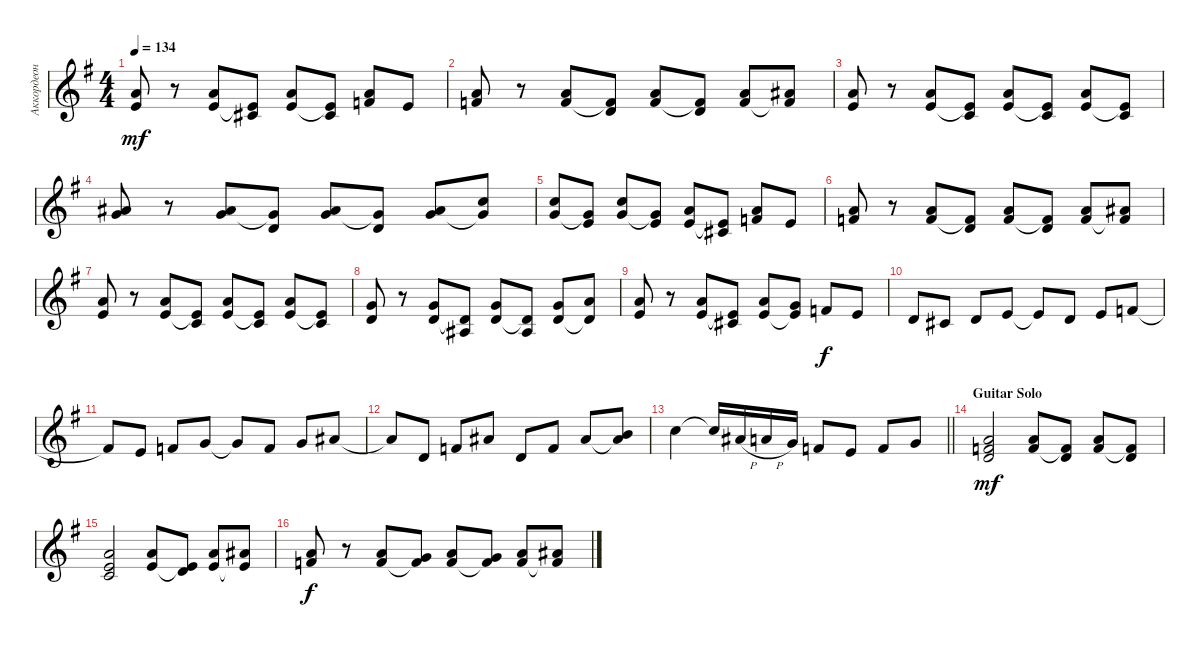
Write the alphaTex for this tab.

\track ("Аккордеон" "Аккордеон") {instrument accordion}
\staff {score}
\tuning (E4 B3 G3 D3 A2 E2) {hide}
\ts (4 4)
\tempo 134
\clef g2
\ks eminor
(5.1 5.2).8{dy mf} r.8 (5.1 5.2).8 (5.2{t} 6.3).8 (5.1 5.2).8 (5.2{t} 6.3).8 (5.1 6.2).8 5.2.8 |
(5.1 6.2).8 r.8 (5.1 6.2).8 (6.2{t} 7.3).8 (5.1 6.2).8 (6.2{t} 7.3).8 (5.1 6.2).8 (6.1 6.2{t}).8 |
(5.1 5.2).8 r.8 (5.1 5.2).8 (5.2{t} 5.3).8 (5.1 5.2).8 (5.2{t} 5.3).8 (5.1 5.2).8 (5.2{t} 5.3).8 |
(6.1 8.2).8 r.8 (6.1 8.2).8 (8.2{t} 7.3).8 (6.1 8.2).8 (8.2{t} 7.3).8 (6.1 8.2).8 (8.1 8.2{t}).8 |
(8.1 8.2).8 (8.2{t} 9.3).8 (8.1 8.2).8 (8.2{t} 9.3).8 (5.1 5.2).8 (5.2{t} 6.3).8 (5.1 6.2).8 5.2.8 |
(5.1 6.2).8 r.8 (5.1 6.2).8 (6.2{t} 7.3).8 (5.1 6.2).8 (6.2{t} 7.3).8 (5.1 6.2).8 (6.1 6.2{t}).8 |
(5.1 5.2).8 r.8 (5.1 5.2).8 (5.2{t} 5.3).8 (5.1 5.2).8 (5.2{t} 5.3).8 (5.1 5.2).8 (5.2{t} 5.3).8 |
(3.1 3.2).8 r.8 (3.1 3.2).8 (3.2{t} 3.3).8 (3.1 3.2).8 (3.2{t} 3.3).8 (3.1 3.2).8 (5.1 3.2{t}).8 |
(5.1 5.2).8 r.8 (5.1 5.2).8 (5.2{t} 6.3).8 (5.1 5.2).8 (3.1 5.2{t}).8 6.2.8{dy f} 5.2.8 |
3.2.8 6.3.8 3.2.8 5.2.8 5.2{t}.8 3.2.8 5.2.8 6.2.8 |
6.2{t}.8 5.2.8 6.2.8 3.1.8 3.1{t}.8 6.2.8 3.1.8 6.1.8 |
6.1{t}.8 3.2.8 6.2.8 6.1.8 3.2.8 6.2.8 6.1.8 (6.1{t} 12.2).8 |
\barLineRight lightlight
8.1.4 8.1{t}.16 6.1{h}.16 5.1{h}.16 3.1.16 6.2.8 5.2.8 6.2.8 3.1.8 |
\section ("" "Guitar Solo")
(5.1 6.2 7.3).2{dy mf} (5.1 6.2).8 (6.2{t} 7.3).8 (5.1 6.2).8 (6.2{t} 7.3).8 |
(5.1 5.2 5.3).2 (5.1 5.2).8 (5.2{t} 7.3).8 (5.1 5.2).8 (6.1 5.2{t}).8 |
(5.1 6.2).8{dy f} r.8 (5.1 6.2).8 (3.1 6.2{t}).8 (5.1 6.2).8 (3.1 6.2{t}).8 (5.1 6.2).8 (6.1 6.2{t}).8
